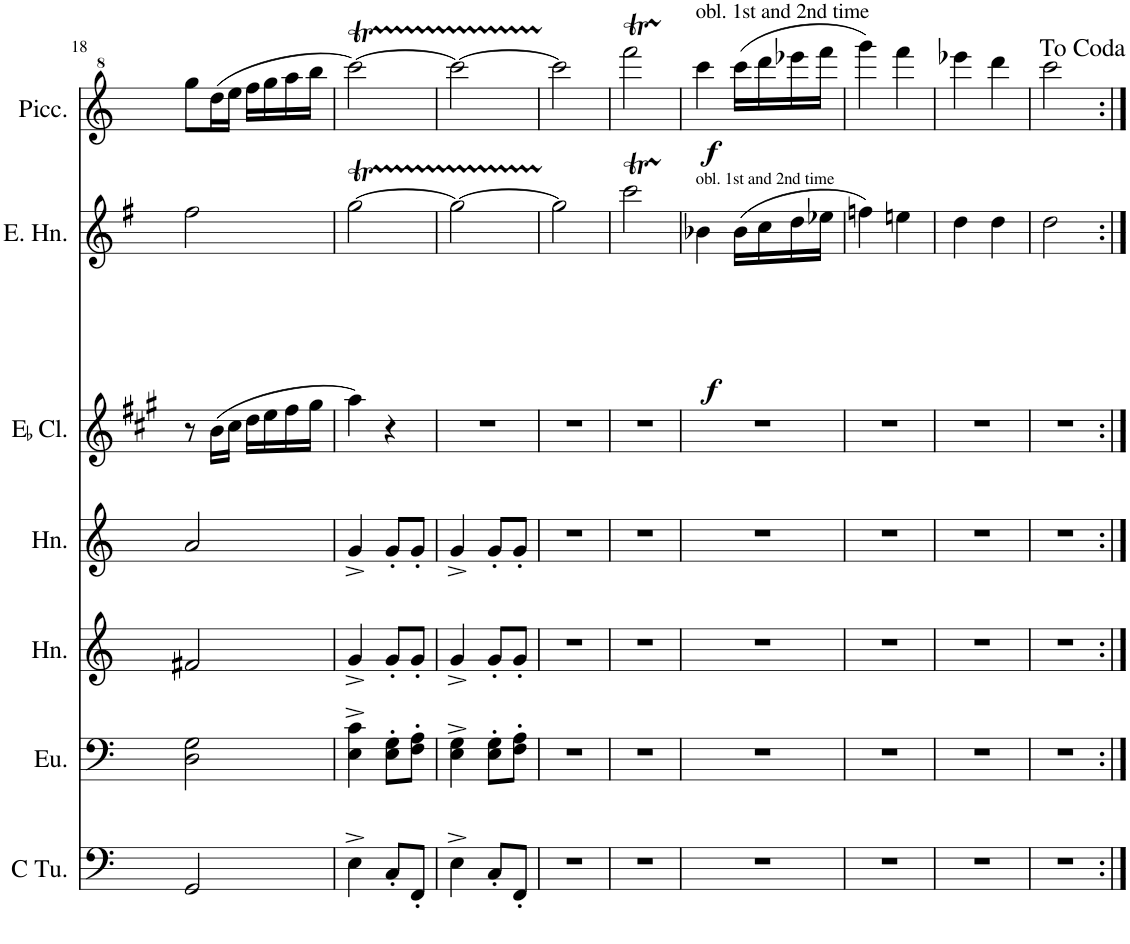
**kern	**kern	**kern	**kern	**kern	**kern	**dynam	**kern	**dynam
*part7	*part6	*part5	*part4	*part3	*part2	*part2	*part1	*part1
*staff7	*staff6	*staff5	*staff4	*staff3	*staff2	*staff2	*staff1	*staff1
*I"C Tuba	*I"Euphonium	*I"Horn	*I"Horn	*I"EaccidentalFlat Clarinet	*I"English Horn	*	*I"Piccolo	*
*I'C Tu.	*I'Eu.	*I'Hn.	*I'Hn.	*I'EaccidentalFlat Cl.	*I'E. Hn.	*	*I'Picc.	*
!!LO:PB:g=z
*clefF4	*clefF4	*clefG2	*clefG2	*clefG2	*clefG2	*	*clefG^2	*
*	*	*Trd4c7	*Trd4c7	*Trd-2c-3	*Trd4c7	*	*Trd-7c-12	*
*k[]	*k[]	*k[]	*k[]	*k[f#c#g#]	*k[f#]	*	*k[]	*
*M2/4	*M2/4	*M2/4	*M2/4	*M2/4	*M2/4	*	*M2/4	*
=18	=18	=18	=18	=18	=18	=18	=18	=18
2GG/	2D\ 2G\	2f#X/	2a/	8r	2ff#\	.	8ggg\L	.
.	.	.	.	(16b\LL	.	.	(16ddd\L	.
.	.	.	.	16cc#\JJ	.	.	16eee\JJ	.
.	.	.	.	16dd\LL	.	.	16fff\LL	.
.	.	.	.	16ee\	.	.	16ggg\	.
.	.	.	.	16ff#\	.	.	16aaa\	.
.	.	.	.	16gg#\JJ	.	.	16bbb\JJ	.
=19	=19	=19	=19	=19	=19	=19	=19	=19
4E^\	4E\^ 4c\^	4g^/	4g^/	4aa\)	[2ggT\	.	[2ccccT\)	.
8C'/L	8E\' 8G\'L	8g'/L	8g'/L	4r	.	.	.	.
8FF'/J	8F\' 8A\'J	8g'/J	8g'/J	.	.	.	.	.
=20	=20	=20	=20	=20	=20	=20	=20	=20
4E^\	4E\^ 4G\^	4g^/	4g^/	2r	2gg\_	.	2cccc\_	.
8C'/L	8E\' 8G\'L	8g'/L	8g'/L	.	.	.	.	.
8FF'/J	8F\' 8A\'J	8g'/J	8g'/J	.	.	.	.	.
=21	=21	=21	=21	=21	=21	=21	=21	=21
2r	2r	2r	2r	2r	2gg\]	.	2cccc\]	.
=22	=22	=22	=22	=22	=22	=22	=22	=22
2r	2r	2r	2r	2r	2cccT\	.	2ffffT\	.
=23	=23	=23	=23	=23	=23	=23	=23	=23
!	!	!	!	!	!	!	!LO:TX:a:t=obl. 1st and 2nd time	!
!	!	!	!	!	!LO:TX:a:t=obl. 1st and 2nd time	!	!	!
!	!	!	!	!	!	!LO:DY:b	!	!LO:DY:b
2r	2r	2r	2r	2r	4b-X\	f	4cccc\	f
.	.	.	.	.	(16b-\LL	.	(16cccc\LL	.
.	.	.	.	.	16cc\	.	16dddd\	.
.	.	.	.	.	16dd\	.	16eeee-X\	.
.	.	.	.	.	16ee-X\JJ	.	16ffff\JJ	.
=24	=24	=24	=24	=24	=24	=24	=24	=24
2r	2r	2r	2r	2r	4ffn\)	.	4gggg\)	.
.	.	.	.	.	4een\	.	4ffff\	.
=25	=25	=25	=25	=25	=25	=25	=25	=25
2r	2r	2r	2r	2r	4dd\	.	4eeee-X\	.
.	.	.	.	.	4dd\	.	4dddd\	.
=26	=26	=26	=26	=26	=26	=26	=26	=26
2r	2r	2r	2r	2r	2dd\	.	2cccc\	.
=:|!	=:|!	=:|!	=:|!	=:|!	=:|!	=:|!	=:|!	=:|!
*-	*-	*-	*-	*-	*-	*-	*-	*-
